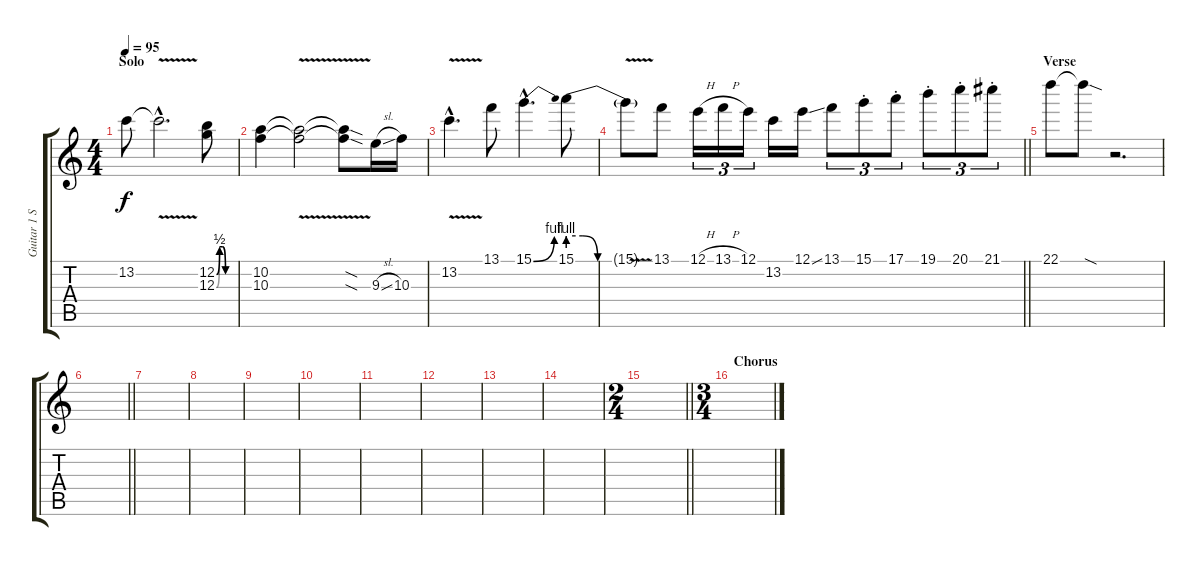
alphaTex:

\track ("Guitar 1 Solo" "Guitar 1 S") {instrument distortionguitar}
\staff {score tabs}
\tuning (E4 B3 G3 D3 A2 E2) {hide}
\ts (4 4)
\section ("" "Solo")
\tempo 95
\clef g2
\ks c
13.2.8{dy f} 13.2{v hac t}.2{d} (12.2{be (custom 0 0 10 2 20 2 30 0 60 0)} 12.3{be (custom 0 0 10 2 20 2 30 0 60 0)}).8 |
(10.2 10.3).4 (10.2{v t} 10.3{v t}).2 (10.2{sod t} 10.3{sod t}).8 9.3{sl}.16 10.3.16 |
13.2{v hac}.4{d} 13.1.8 15.1{be (bend 0 0 60 4) hac}.4{d} 15.1{be (custom 0 4 15 4 30 0 60 0)}.8 |
\barLineRight lightlight
15.1{v t}.8 13.1.8 12.1{h}.16{tu (3 2)} 13.1{h}.16{tu (3 2)} 12.1.16{tu (3 2)} 13.2.16 12.1{ss}.16 13.1.8{tu (3 2)} 15.1{st}.8{tu (3 2)} 17.1{st}.8{tu (3 2)} 19.1{st}.8{tu (3 2)} 20.1{st}.8{tu (3 2)} 21.1{st}.8{tu (3 2)} |
\section ("" "Verse")
22.1.8 22.1{sod t}.8 r.2{d} |
\barLineRight lightlight
|
|
|
|
|
|
|
|
|
\ts (2 4)
\barLineRight lightlight
|
\ts (3 4)
\section ("" "Chorus")
